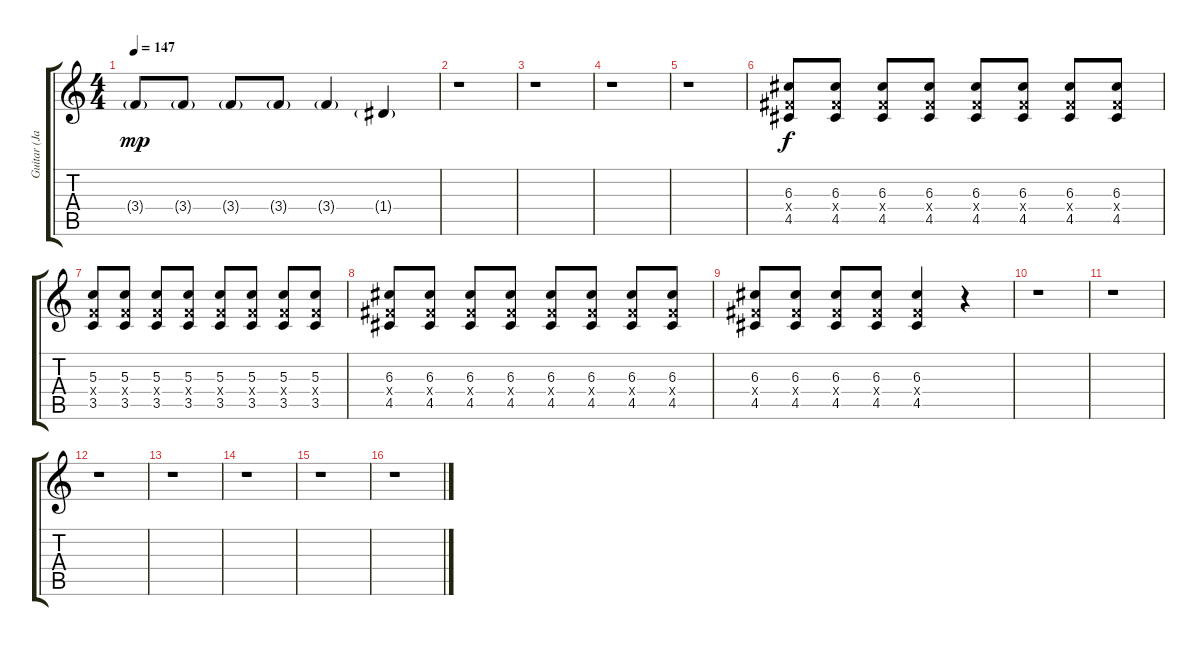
\track ("Guitar (Jack - Overdub)" "Guitar (Ja") {instrument distortionguitar}
\staff {score tabs}
\tuning (E4 B3 G3 D3 A2 D2) {hide}
\ts (4 4)
\tempo 147
\clef g2
\ks c
3.4{g}.8{dy mp} 3.4{g}.8 3.4{g}.8 3.4{g}.8 3.4{g}.4 1.4{g}.4 |
r.1 |
r.1 |
r.1 |
r.1 |
(6.3 4.4{x} 4.5).8{dy f} (6.3 4.4{x} 4.5).8 (6.3 4.4{x} 4.5).8 (6.3 4.4{x} 4.5).8 (6.3 4.4{x} 4.5).8 (6.3 4.4{x} 4.5).8 (6.3 4.4{x} 4.5).8 (6.3 4.4{x} 4.5).8 |
(5.3 3.4{x} 3.5).8 (5.3 3.4{x} 3.5).8 (5.3 3.4{x} 3.5).8 (5.3 3.4{x} 3.5).8 (5.3 3.4{x} 3.5).8 (5.3 3.4{x} 3.5).8 (5.3 3.4{x} 3.5).8 (5.3 3.4{x} 3.5).8 |
(6.3 4.4{x} 4.5).8 (6.3 4.4{x} 4.5).8 (6.3 4.4{x} 4.5).8 (6.3 4.4{x} 4.5).8 (6.3 4.4{x} 4.5).8 (6.3 4.4{x} 4.5).8 (6.3 4.4{x} 4.5).8 (6.3 4.4{x} 4.5).8 |
(6.3 4.4{x} 4.5).8 (6.3 4.4{x} 4.5).8 (6.3 4.4{x} 4.5).8 (6.3 4.4{x} 4.5).8 (6.3 4.4{x} 4.5).4 r.4 |
r.1 |
r.1 |
r.1 |
r.1 |
r.1 |
r.1 |
r.1
